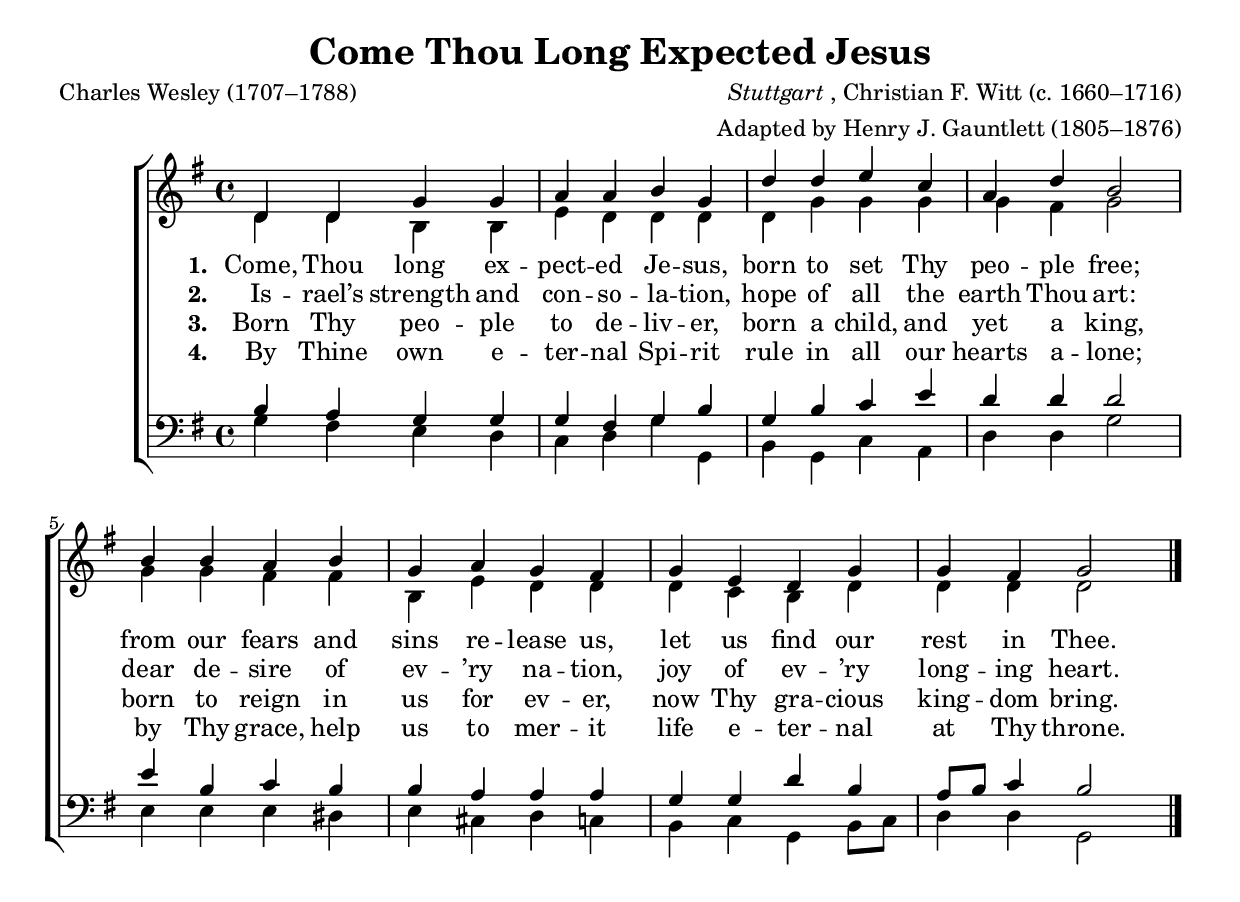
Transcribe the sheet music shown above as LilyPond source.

\version "2.14.2"
\include "util.ly"
\header {
    title = "Come Thou Long Expected Jesus"
    poet = "Charles Wesley (1707–1788)"
    composer = \markup{\italic{Stuttgart}, Christian F. Witt (c. 1660–1716)}
    arranger = "Adapted by Henry J. Gauntlett (1805–1876)"
    %tagline = \markup { "from" \italic "CyberHymnal.org"}
    %\markup{from \italic{The Church Hymnary}, 1902, via \italic{HymnsAndCarolsOfChristmas.com}}
  }

global = {
  \key g \major
  \time 4/4
  \autoBeamOff
}

sopMusic = \relative c' {
  d4 d g g |
  a a b g |
  d' d e c |
  a d b2 |
  
  b4 b a b |
  g a g fis |
  g e d g |
  g fis g2 \bar "|."
}
sopWords = \lyricmode {
  
}

altoMusic = \relative c' {
  d4 d b b |
  e d d d |
  d g g g |
  g fis g2 |
  g4 g fis fis |
  b, e d d |
  d c b d |
  d d d2 \bar "|."
}
altoWords = \lyricmode {
  \dropLyricsVII
  \set stanza = #"1. "
  Come, Thou long ex -- pect -- ed Je -- sus,
  born to set Thy peo -- ple free;
  from our fears and sins re -- lease us, let us find our rest in Thee.
}
altoWordsII = \lyricmode {
  \dropLyricsVII
%\markup\italic
  \set stanza = #"2. "
  Is -- rael’s strength and con -- so -- la -- tion,
  hope of all the earth Thou art:
  dear de -- sire of ev -- ’ry na -- tion, joy of ev -- ’ry long -- ing heart.
}
altoWordsIII = \lyricmode {
  \dropLyricsVII
  \set stanza = #"3. "
  Born Thy peo -- ple to de -- liv -- er, born a child, and yet a king,
  born to reign in us for ev -- er, now Thy gra -- cious king -- dom bring.
}
altoWordsIV = \lyricmode {
  \dropLyricsVII
  \set stanza = #"4. "
  By Thine own e -- ter -- nal Spi -- rit rule in all our hearts a -- lone;
  by Thy grace, help us to mer -- it life e -- ter -- nal at Thy throne.
}
altoWordsV = \lyricmode {
  \set stanza = #"5. "
  \set ignoreMelismata = ##t
}
altoWordsVI = \lyricmode {
  \set stanza = #"6. "
  \set ignoreMelismata = ##t
}
tenorMusic = \relative c' {
  b4 a g g |
  g fis g b |
  g b c e |
  d d d2 |
  
  e4 b c b |
  b a a a |
  g g d' b |
  a8[ b] c4 b2 \bar "|."
}
tenorWords = \lyricmode {

}

bassMusic = \relative c {
  g'4 fis e d |
  c d g g, |
  b g c a |
  d d g2 |
  
  e4 e e dis |
  e cis d c |
  b c g b8[ c] |
  d4 d g,2 \bar "|."
}
bassWords = \lyricmode {

}

pianoRH = \relative c' {
  
}
pianoLH = \relative c' {
  
}

\score {
  <<
   \new ChoirStaff <<
    \new Staff = women <<
      \new Voice = "sopranos" { \voiceOne << \global \sopMusic >> }
      \new Voice = "altos" { \voiceTwo << \global \altoMusic >> }
    >>
    \new Lyrics \with { alignAboveContext = #"women" \override VerticalAxisGroup #'nonstaff-relatedstaff-spacing = #'((basic-distance . 1))} \lyricsto "sopranos" \sopWords
    \new Lyrics = "altosVI"  \with { alignBelowContext = #"women" \override VerticalAxisGroup #'nonstaff-relatedstaff-spacing = #'((basic-distance . 1))} \lyricsto "sopranos" \altoWordsVI
    \new Lyrics = "altosV"  \with { alignBelowContext = #"women" \override VerticalAxisGroup #'nonstaff-relatedstaff-spacing = #'((basic-distance . 1))} \lyricsto "sopranos" \altoWordsV
    \new Lyrics = "altosIV"  \with { alignBelowContext = #"women" \override VerticalAxisGroup #'nonstaff-relatedstaff-spacing = #'((basic-distance . 1))} \lyricsto "sopranos" \altoWordsIV
    \new Lyrics = "altosIII"  \with { alignBelowContext = #"women" \override VerticalAxisGroup #'nonstaff-relatedstaff-spacing = #'((basic-distance . 1))} \lyricsto "sopranos" \altoWordsIII
    \new Lyrics = "altosII"  \with { alignBelowContext = #"women" \override VerticalAxisGroup #'nonstaff-relatedstaff-spacing = #'((basic-distance . 1))} \lyricsto "sopranos" \altoWordsII
    \new Lyrics = "altos"  \with { alignBelowContext = #"women" \override VerticalAxisGroup #'nonstaff-relatedstaff-spacing = #'((basic-distance . 1))} \lyricsto "sopranos" \altoWords
   \new Staff = men <<
      \clef bass
      \new Voice = "tenors" { \voiceOne << \global \tenorMusic >> }
      \new Voice = "basses" { \voiceTwo << \global \bassMusic >> }
    >>
    \new Lyrics \with { alignAboveContext = #"men" \override VerticalAxisGroup #'nonstaff-relatedstaff-spacing = #'((basic-distance . 1)) } \lyricsto "tenors" \tenorWords
    \new Lyrics \with { alignBelowContext = #"men" \override VerticalAxisGroup #'nonstaff-relatedstaff-spacing = #'((basic-distance . 1)) } \lyricsto "basses" \bassWords
  >>
%    \new PianoStaff << \new Staff { \new Voice { \pianoRH } } \new Staff { \clef "bass" \pianoLH } >>
  >>
  \layout { }
  
  \midi {
    \tempo 4 = 105
    \set Staff.midiInstrument = "flute"
  
    \context {
      \Voice
      \remove "Dynamic_performer"
    }
  }
}
